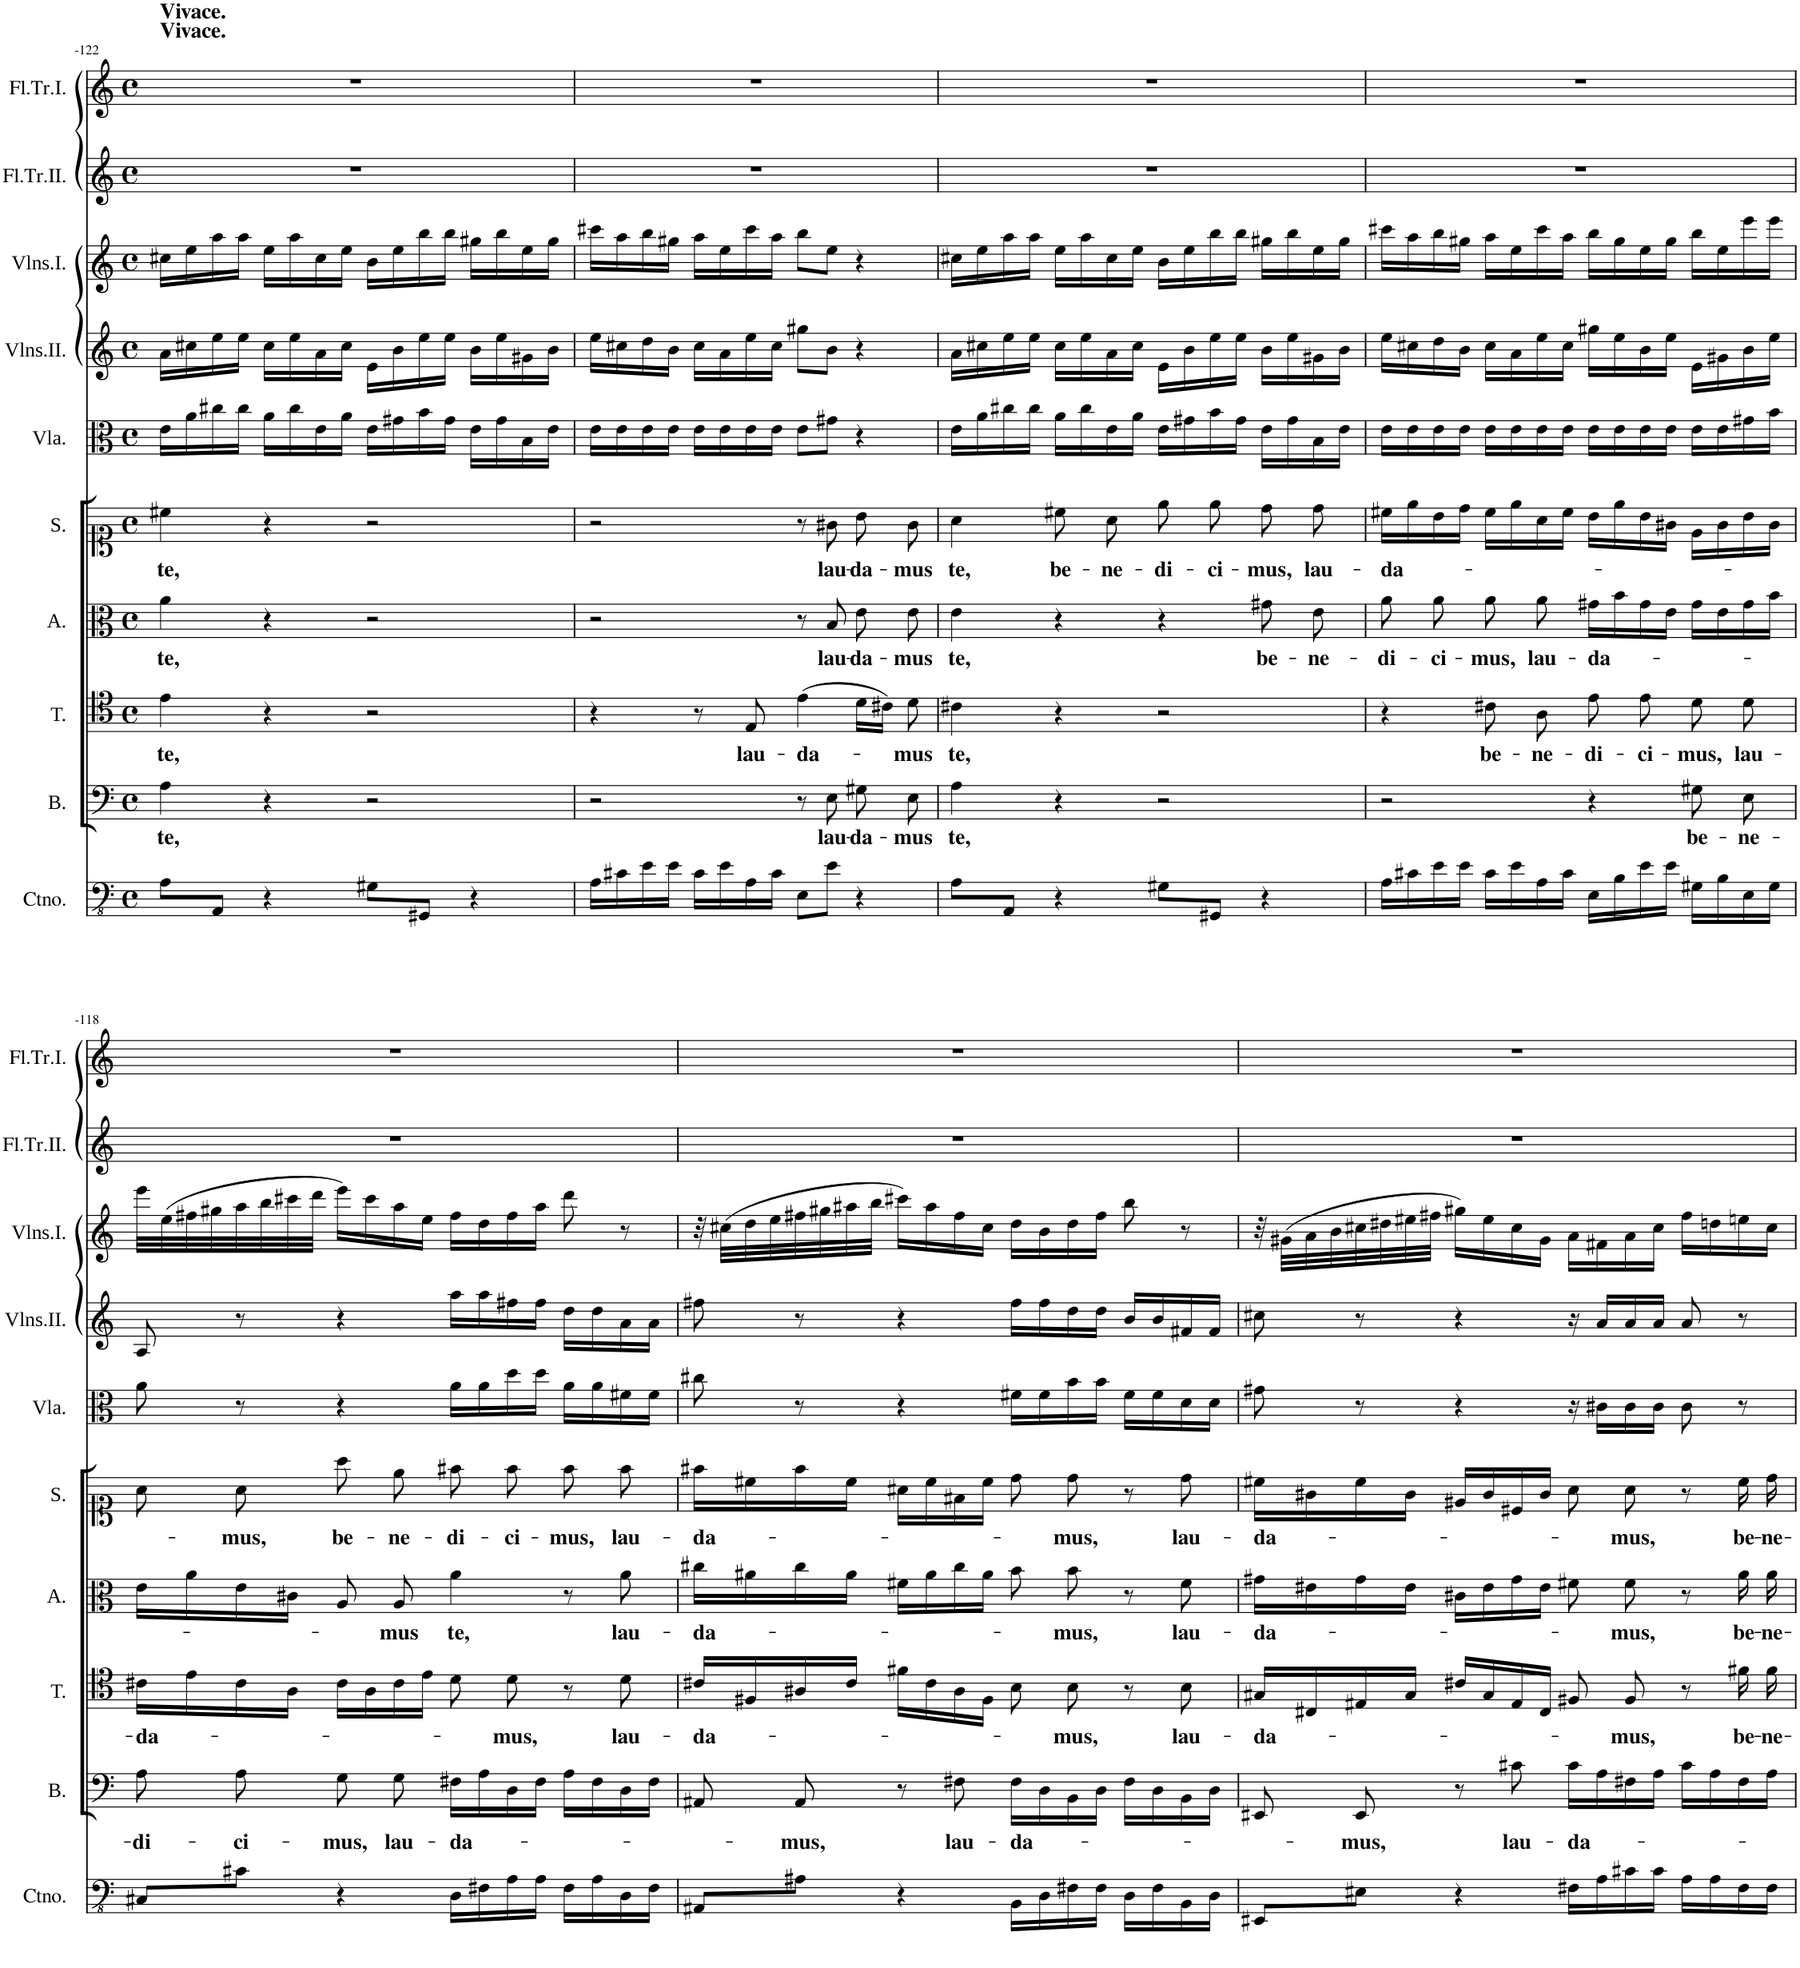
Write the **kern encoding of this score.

**kern	**kern	**text	**kern	**text	**kern	**text	**kern	**text	**kern	**kern	**kern	**kern	**kern
*part10	*part9	*part9	*part8	*part8	*part7	*part7	*part6	*part6	*part5	*part4	*part3	*part2	*part1
*staff10	*staff9	*staff9	*staff8	*staff8	*staff7	*staff7	*staff6	*staff6	*staff5	*staff4	*staff3	*staff2	*staff1
*I"Continuo.	*I"Basso.	*	*I"Tenore.	*	*I"Alto.	*	*I"Soprano.	*	*I"Viola	*I"Violino II.	*I"Violino I.	*I"Flauto Traverso II.	*I"Flauto Traverso I.
*I'Ctno.	*I'B.	*	*I'T.	*	*I'A.	*	*I'S.	*	*I'Vla.	*	*	*I'Fl.Tr.II.	*I'Fl.Tr.I.
!!LO:PB:g=z
*clefFv4	*clefF4	*	*clefC4	*	*clefC3	*	*clefC1	*	*clefC3	*clefG2	*clefG2	*clefG2	*clefG2
*k[]	*k[]	*	*k[]	*	*k[]	*	*k[]	*	*k[]	*k[]	*k[]	*k[]	*k[]
*M4/4	*M4/4	*	*M4/4	*	*M4/4	*	*M4/4	*	*M4/4	*M4/4	*M4/4	*M4/4	*M4/4
*met(c)	*met(c)	*	*met(c)	*	*met(c)	*	*met(c)	*	*met(c)	*met(c)	*met(c)	*met(c)	*met(c)
=122-	=122-	=122-	=122-	=122-	=122-	=122-	=122-	=122-	=122-	=122-	=122-	=122-	=122-
!	!	!	!	!	!	!	!	!	!	!	!	!	!LO:TX:a:B:t=Vivace.
!	!	!	!	!	!	!	!	!	!	!	!	!	!LO:TX:a:B:t=Vivace.
!	!	!LO:LY:b	!	!LO:LY:b	!	!LO:LY:b	!	!LO:LY:b	!	!	!	!	!
8AA\L	4A\	te,	4e\	te,	4a\	te,	4cc#X\	te,	16e\LL	16a\LL	16cc#X\LL	1r	1r
.	.	.	.	.	.	.	.	.	16a\	16cc#X\	16ee\	.	.
8AAA/J	.	.	.	.	.	.	.	.	16cc#X\	16ee\	16aa\	.	.
.	.	.	.	.	.	.	.	.	16cc#\JJ	16ee\JJ	16aa\JJ	.	.
4r	4r	.	4r	.	4r	.	4r	.	16a\LL	16cc#\LL	16ee\LL	.	.
.	.	.	.	.	.	.	.	.	16cc#\	16ee\	16aa\	.	.
.	.	.	.	.	.	.	.	.	16e\	16a\	16cc#\	.	.
.	.	.	.	.	.	.	.	.	16a\JJ	16cc#\JJ	16ee\JJ	.	.
8GG#X\L	2r	.	2r	.	2r	.	2r	.	16e\LL	16e\LL	16b\LL	.	.
.	.	.	.	.	.	.	.	.	16g#X\	16b\	16ee\	.	.
8GGG#X/J	.	.	.	.	.	.	.	.	16b\	16ee\	16bb\	.	.
.	.	.	.	.	.	.	.	.	16g#\JJ	16ee\JJ	16bb\JJ	.	.
4r	.	.	.	.	.	.	.	.	16e\LL	16b\LL	16gg#X\LL	.	.
.	.	.	.	.	.	.	.	.	16g#\	16ee\	16bb\	.	.
.	.	.	.	.	.	.	.	.	16B\	16g#X\	16ee\	.	.
.	.	.	.	.	.	.	.	.	16e\JJ	16b\JJ	16gg#\JJ	.	.
=121-	=121-	=121-	=121-	=121-	=121-	=121-	=121-	=121-	=121-	=121-	=121-	=121-	=121-
16AA\LL	2r	.	4r	.	2r	.	2r	.	16e\LL	16ee\LL	16ccc#X\LL	1r	1r
16C#X\	.	.	.	.	.	.	.	.	16e\	16cc#X\	16aa\	.	.
16E\	.	.	.	.	.	.	.	.	16e\	16dd\	16bb\	.	.
16E\JJ	.	.	.	.	.	.	.	.	16e\JJ	16b\JJ	16gg#X\JJ	.	.
16C#\LL	.	.	8r	.	.	.	.	.	16e\LL	16cc#\LL	16aa\LL	.	.
16E\	.	.	.	.	.	.	.	.	16e\	16a\	16ee\	.	.
!	!	!	!	!LO:LY:b	!	!	!	!	!	!	!	!	!
16AA\	.	.	8E/	lau-	.	.	.	.	16e\	16ee\	16ccc#\	.	.
16C#\JJ	.	.	.	.	.	.	.	.	16e\JJ	16cc#\JJ	16aa\JJ	.	.
!	!	!	!	!LO:LY:b	!	!	!	!	!	!	!	!	!
8EE\L	8r	.	(4e\	-da-	8r	.	8r	.	8e\L	8gg#X\L	8bb\L	.	.
!	!	!LO:LY:b	!	!	!	!LO:LY:b	!	!LO:LY:b	!	!	!	!	!
8E\J	8E\	lau-	.	.	8B/	lau-	8g#X\	lau-	8g#X\J	8b\J	8ee\J	.	.
!	!	!LO:LY:b	!	!	!	!LO:LY:b	!	!LO:LY:b	!	!	!	!	!
4r	8G#X\	-da-	16d\LL	.	8e\	-da-	8b\	-da-	4r	4r	4r	.	.
.	.	.	16c#X\JJ)	.	.	.	.	.	.	.	.	.	.
!	!	!LO:LY:b	!	!LO:LY:b	!	!LO:LY:b	!	!LO:LY:b	!	!	!	!	!
.	8E\	-mus	8d\	-mus	8e\	-mus	8g#\	-mus	.	.	.	.	.
=120-	=120-	=120-	=120-	=120-	=120-	=120-	=120-	=120-	=120-	=120-	=120-	=120-	=120-
!	!	!LO:LY:b	!	!LO:LY:b	!	!LO:LY:b	!	!LO:LY:b	!	!	!	!	!
8AA\L	4A\	te,	4c#X\	te,	4e\	te,	4a\	te,	16e\LL	16a\LL	16cc#X\LL	1r	1r
.	.	.	.	.	.	.	.	.	16a\	16cc#X\	16ee\	.	.
8AAA/J	.	.	.	.	.	.	.	.	16cc#X\	16ee\	16aa\	.	.
.	.	.	.	.	.	.	.	.	16cc#\JJ	16ee\JJ	16aa\JJ	.	.
!	!	!	!	!	!	!	!	!LO:LY:b	!	!	!	!	!
4r	4r	.	4r	.	4r	.	8cc#X\	be-	16a\LL	16cc#\LL	16ee\LL	.	.
.	.	.	.	.	.	.	.	.	16cc#\	16ee\	16aa\	.	.
!	!	!	!	!	!	!	!	!LO:LY:b	!	!	!	!	!
.	.	.	.	.	.	.	8a\	-ne-	16e\	16a\	16cc#\	.	.
.	.	.	.	.	.	.	.	.	16a\JJ	16cc#\JJ	16ee\JJ	.	.
!	!	!	!	!	!	!	!	!LO:LY:b	!	!	!	!	!
8GG#X\L	2r	.	2r	.	4r	.	8ee\	-di-	16e\LL	16e\LL	16b\LL	.	.
.	.	.	.	.	.	.	.	.	16g#X\	16b\	16ee\	.	.
!	!	!	!	!	!	!	!	!LO:LY:b	!	!	!	!	!
8GGG#X/J	.	.	.	.	.	.	8ee\	-ci-	16b\	16ee\	16bb\	.	.
.	.	.	.	.	.	.	.	.	16g#\JJ	16ee\JJ	16bb\JJ	.	.
!	!	!	!	!	!	!LO:LY:b	!	!LO:LY:b	!	!	!	!	!
4r	.	.	.	.	8g#X\	be-	8dd\	-mus,	16e\LL	16b\LL	16gg#X\LL	.	.
.	.	.	.	.	.	.	.	.	16g#\	16ee\	16bb\	.	.
!	!	!	!	!	!	!LO:LY:b	!	!LO:LY:b	!	!	!	!	!
.	.	.	.	.	8e\	-ne-	8dd\	lau-	16B\	16g#X\	16ee\	.	.
.	.	.	.	.	.	.	.	.	16e\JJ	16b\JJ	16gg#\JJ	.	.
=119-	=119-	=119-	=119-	=119-	=119-	=119-	=119-	=119-	=119-	=119-	=119-	=119-	=119-
!	!	!	!	!	!	!LO:LY:b	!	!LO:LY:b	!	!	!	!	!
16AA\LL	2r	.	4r	.	8a\	-di-	16cc#X\LL	-da-	16e\LL	16ee\LL	16ccc#X\LL	1r	1r
16C#X\	.	.	.	.	.	.	16ee\	.	16e\	16cc#X\	16aa\	.	.
!	!	!	!	!	!	!LO:LY:b	!	!	!	!	!	!	!
16E\	.	.	.	.	8a\	-ci-	16b\	.	16e\	16dd\	16bb\	.	.
16E\JJ	.	.	.	.	.	.	16dd\JJ	.	16e\JJ	16b\JJ	16gg#X\JJ	.	.
!	!	!	!	!LO:LY:b	!	!LO:LY:b	!	!	!	!	!	!	!
16C#\LL	.	.	8c#X\	be-	8a\	-mus,	16cc#\LL	.	16e\LL	16cc#\LL	16aa\LL	.	.
16E\	.	.	.	.	.	.	16ee\	.	16e\	16a\	16ee\	.	.
!	!	!	!	!LO:LY:b	!	!LO:LY:b	!	!	!	!	!	!	!
16AA\	.	.	8A\	-ne-	8a\	lau-	16a\	.	16e\	16ee\	16ccc#\	.	.
16C#\JJ	.	.	.	.	.	.	16cc#\JJ	.	16e\JJ	16cc#\JJ	16aa\JJ	.	.
!	!	!	!	!LO:LY:b	!	!LO:LY:b	!	!	!	!	!	!	!
16EE\LL	4r	.	8e\	-di-	16g#X\LL	-da-	16b\LL	.	16e\LL	16gg#X\LL	16bb\LL	.	.
16BB\	.	.	.	.	16b\	.	16ee\	.	16e\	16ee\	16gg#\	.	.
!	!	!	!	!LO:LY:b	!	!	!	!	!	!	!	!	!
16E\	.	.	8e\	-ci-	16g#\	.	16b\	.	16e\	16b\	16ee\	.	.
16E\JJ	.	.	.	.	16e\JJ	.	16g#X\JJ	.	16e\JJ	16ee\JJ	16gg#\JJ	.	.
!	!	!LO:LY:b	!	!LO:LY:b	!	!	!	!	!	!	!	!	!
16GG#X\LL	8G#X\	be-	8d\	-mus,	16g#\LL	.	16e\LL	.	16e\LL	16e\LL	16bb\LL	.	.
16BB\	.	.	.	.	16e\	.	16g#\	.	16e\	16g#X\	16ee\	.	.
!	!	!LO:LY:b	!	!LO:LY:b	!	!	!	!	!	!	!	!	!
16EE\	8E\	-ne-	8d\	lau-	16g#\	.	16b\	.	16g#X\	16b\	16eee\	.	.
16GG#\JJ	.	.	.	.	16b\JJ	.	16g#\JJ	.	16b\JJ	16ee\JJ	16eee\JJ	.	.
!!LO:LB:g=z
=118-	=118-	=118-	=118-	=118-	=118-	=118-	=118-	=118-	=118-	=118-	=118-	=118-	=118-
!	!	!LO:LY:b	!	!LO:LY:b	!	!	!	!	!	!	!	!	!
8CC#X/L	8A\	-di-	16c#X\LL	-da-	16e\LL	.	8a\	.	8a\	8A/	32eee\LLL	1r	1r
.	.	.	.	.	.	.	.	.	.	.	(32ee\	.	.
.	.	.	16e\	.	16a\	.	.	.	.	.	32ff#X\	.	.
.	.	.	.	.	.	.	.	.	.	.	32gg#X\	.	.
!	!	!LO:LY:b	!	!	!	!	!	!LO:LY:b	!	!	!	!	!
8C#X\J	8A\	-ci-	16c#\	.	16e\	.	8a\	-mus,	8r	8r	32aa\	.	.
.	.	.	.	.	.	.	.	.	.	.	32bb\	.	.
.	.	.	16A\JJ	.	16c#X\JJ	.	.	.	.	.	32ccc#X\	.	.
.	.	.	.	.	.	.	.	.	.	.	32ddd\JJJ	.	.
!	!	!LO:LY:b	!	!	!	!	!	!LO:LY:b	!	!	!	!	!
4r	8G\	-mus,	16c#\LL	.	8A/	.	8aa\	be-	4r	4r	16eee\LL)	.	.
.	.	.	16A\	.	.	.	.	.	.	.	16ccc#\	.	.
!	!	!LO:LY:b	!	!	!	!LO:LY:b	!	!LO:LY:b	!	!	!	!	!
.	8G\	lau-	16c#\	.	8A/	-mus	8ee\	-ne-	.	.	16aa\	.	.
.	.	.	16e\JJ	.	.	.	.	.	.	.	16ee\JJ	.	.
!	!	!LO:LY:b	!	!	!	!LO:LY:b	!	!LO:LY:b	!	!	!	!	!
16DD\LL	16F#X\LL	-da-	8d\	.	4a\	te,	8ff#X\	-di-	16a\LL	16aa\LL	16ff#\LL	.	.
16FF#X\	16A\	.	.	.	.	.	.	.	16a\	16aa\	16dd\	.	.
!	!	!	!	!LO:LY:b	!	!	!	!LO:LY:b	!	!	!	!	!
16AA\	16D\	.	8d\	-mus,	.	.	8ff#\	-ci-	16dd\	16ff#X\	16ff#\	.	.
16AA\JJ	16F#\JJ	.	.	.	.	.	.	.	16dd\JJ	16ff#\JJ	16aa\JJ	.	.
!	!	!	!	!	!	!	!	!LO:LY:b	!	!	!	!	!
16FF#\LL	16A\LL	.	8r	.	8r	.	8ff#\	-mus,	16a\LL	16dd\LL	8ddd\	.	.
16AA\	16F#\	.	.	.	.	.	.	.	16a\	16dd\	.	.	.
!	!	!	!	!LO:LY:b	!	!LO:LY:b	!	!LO:LY:b	!	!	!	!	!
16DD\	16D\	.	8d\	lau-	8a\	lau-	8ff#\	lau-	16f#X\	16a\	8r	.	.
16FF#\JJ	16F#\JJ	.	.	.	.	.	.	.	16f#\JJ	16a\JJ	.	.	.
=117-	=117-	=117-	=117-	=117-	=117-	=117-	=117-	=117-	=117-	=117-	=117-	=117-	=117-
!	!	!	!	!LO:LY:b	!	!LO:LY:b	!	!LO:LY:b	!	!	!	!	!
8AAA#X/L	8AA#X/	.	16c#X/LL	-da-	16cc#X\LL	-da-	16ff#X\LL	-da-	8cc#X\	8ff#X\	32r	1r	1r
.	.	.	.	.	.	.	.	.	.	.	(32cc#X\LLL	.	.
.	.	.	16F#X/	.	16a#X\	.	16cc#X\	.	.	.	32dd\	.	.
.	.	.	.	.	.	.	.	.	.	.	32ee\	.	.
!	!	!LO:LY:b	!	!	!	!	!	!	!	!	!	!	!
8AA#X\J	8AA#/	-mus,	16A#X/	.	16cc#\	.	16ff#\	.	8r	8r	32ff#X\	.	.
.	.	.	.	.	.	.	.	.	.	.	32gg#X\	.	.
.	.	.	16c#/JJ	.	16a#\JJ	.	16cc#\JJ	.	.	.	32aa#X\	.	.
.	.	.	.	.	.	.	.	.	.	.	32bb\JJJ	.	.
4r	8r	.	16f#X\LL	.	16f#X\LL	.	16a#X\LL	.	4r	4r	16ccc#X\LL)	.	.
.	.	.	16c#\	.	16a#\	.	16cc#\	.	.	.	16aa#\	.	.
!	!	!LO:LY:b	!	!	!	!	!	!	!	!	!	!	!
.	8F#X\	lau-	16A#\	.	16cc#\	.	16f#X\	.	.	.	16ff#\	.	.
.	.	.	16F#\JJ	.	16a#\JJ	.	16cc#\JJ	.	.	.	16cc#\JJ	.	.
!	!	!LO:LY:b	!	!	!	!	!	!	!	!	!	!	!
16BBB\LL	16F#\LL	-da-	8B\	.	8b\	.	8dd\	.	16f#X\LL	16ff#\LL	16dd\LL	.	.
16DD\	16D\	.	.	.	.	.	.	.	16f#\	16ff#\	16b\	.	.
!	!	!	!	!LO:LY:b	!	!LO:LY:b	!	!LO:LY:b	!	!	!	!	!
16FF#X\	16BB\	.	8B\	-mus,	8b\	-mus,	8dd\	-mus,	16b\	16dd\	16dd\	.	.
16FF#\JJ	16D\JJ	.	.	.	.	.	.	.	16b\JJ	16dd\JJ	16ff#\JJ	.	.
16DD\LL	16F#\LL	.	8r	.	8r	.	8r	.	16f#\LL	16b/LL	8bb\	.	.
16FF#\	16D\	.	.	.	.	.	.	.	16f#\	16b/	.	.	.
!	!	!	!	!LO:LY:b	!	!LO:LY:b	!	!LO:LY:b	!	!	!	!	!
16BBB\	16BB\	.	8B\	lau-	8f#\	lau-	8dd\	lau-	16d\	16f#X/	8r	.	.
16DD\JJ	16D\JJ	.	.	.	.	.	.	.	16d\JJ	16f#/JJ	.	.	.
=116-	=116-	=116-	=116-	=116-	=116-	=116-	=116-	=116-	=116-	=116-	=116-	=116-	=116-
!	!	!	!	!LO:LY:b	!	!LO:LY:b	!	!LO:LY:b	!	!	!	!	!
8EEE#X/L	8EE#X/	.	16G#X/LL	-da-	16g#X\LL	-da-	16cc#X\LL	-da-	8g#X\	8cc#X\	32r	1r	1r
.	.	.	.	.	.	.	.	.	.	.	(32g#X\LLL	.	.
.	.	.	16C#X/	.	16e#X\	.	16g#X\	.	.	.	32a\	.	.
.	.	.	.	.	.	.	.	.	.	.	32b\	.	.
!	!	!LO:LY:b	!	!	!	!	!	!	!	!	!	!	!
8EE#X\J	8EE#/	-mus,	16E#X/	.	16g#\	.	16cc#\	.	8r	8r	32cc#X\	.	.
.	.	.	.	.	.	.	.	.	.	.	32dd#X\	.	.
.	.	.	16G#/JJ	.	16e#\JJ	.	16g#\JJ	.	.	.	32ee#X\	.	.
.	.	.	.	.	.	.	.	.	.	.	32ff#X\JJJ	.	.
4r	8r	.	16c#X/LL	.	16c#X\LL	.	16e#X/LL	.	4r	4r	16gg#X\LL)	.	.
.	.	.	16G#/	.	16e#\	.	16g#/	.	.	.	16ee#\	.	.
!	!	!LO:LY:b	!	!	!	!	!	!	!	!	!	!	!
.	8c#X\	lau-	16E#/	.	16g#\	.	16c#X/	.	.	.	16cc#\	.	.
.	.	.	16C#/JJ	.	16e#\JJ	.	16g#/JJ	.	.	.	16g#\JJ	.	.
!	!	!LO:LY:b	!	!	!	!	!	!	!	!	!	!	!
16FF#X\LL	16c#\LL	-da-	8F#X/	.	8f#X\	.	8a\	.	16r	16r	16a\LL	.	.
16AA\	16A\	.	.	.	.	.	.	.	16c#X\LL	16a/LL	16f#X\	.	.
!	!	!	!	!LO:LY:b	!	!LO:LY:b	!	!LO:LY:b	!	!	!	!	!
16C#X\	16F#X\	.	8F#/	-mus,	8f#\	-mus,	8a\	-mus,	16c#\	16a/	16a\	.	.
16C#\JJ	16A\JJ	.	.	.	.	.	.	.	16c#\JJ	16a/JJ	16cc#\JJ	.	.
16AA\LL	16c#\LL	.	8r	.	8r	.	8r	.	8c#\	8a/	16ff#\LL	.	.
16AA\	16A\	.	.	.	.	.	.	.	.	.	16ddn\	.	.
!	!	!	!	!LO:LY:b	!	!LO:LY:b	!	!LO:LY:b	!	!	!	!	!
16FF#\	16F#\	.	16f#X\	be-	16a\	be-	16cc#\	be-	8r	8r	16een\	.	.
!	!	!	!	!LO:LY:b	!	!LO:LY:b	!	!LO:LY:b	!	!	!	!	!
16FF#\JJ	16A\JJ	.	16f#\	-ne-	16a\	-ne-	16dd\	-ne-	.	.	16cc#\JJ	.	.
=	=	=	=	=	=	=	=	=	=	=	=	=	=
*-	*-	*-	*-	*-	*-	*-	*-	*-	*-	*-	*-	*-	*-
